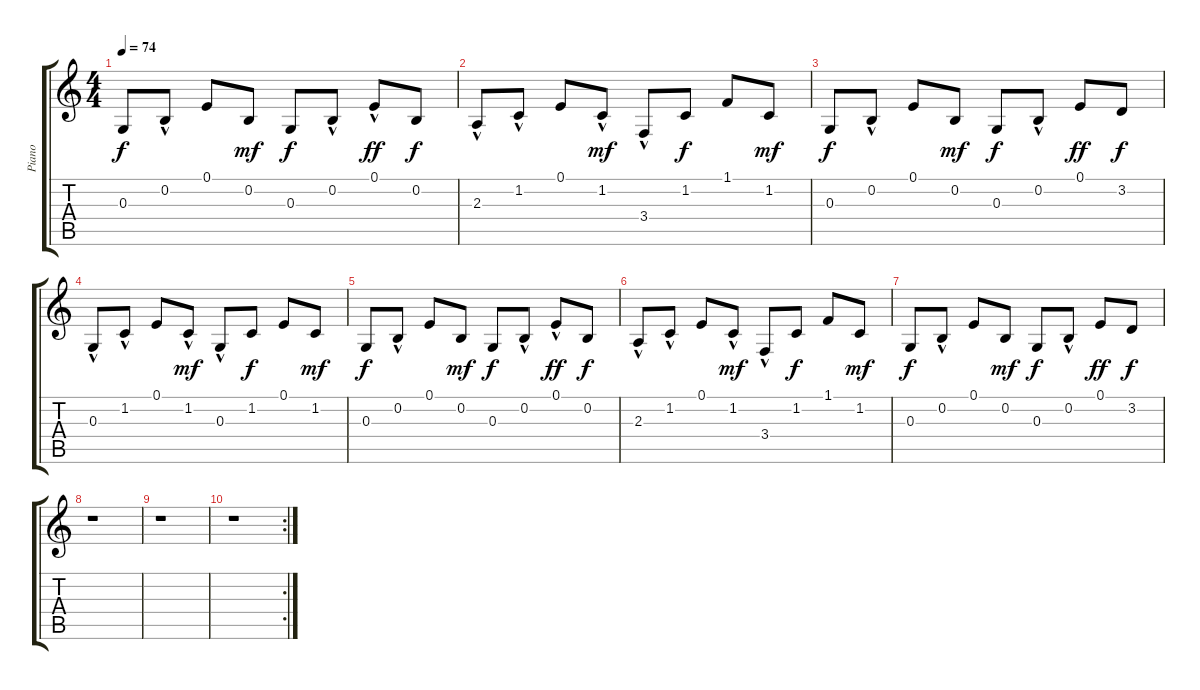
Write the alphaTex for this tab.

\track ("Piano" "Piano") {instrument acousticgrandpiano}
\staff {score tabs}
\tuning (E4 B3 G3 D3 A2 E2) {hide}
\ts (4 4)
\tempo 74
\clef g2
\ks c
0.3.8{dy f} 0.2{hac}.8 0.1.8 0.2.8{dy mf} 0.3.8{dy f} 0.2{hac}.8 0.1{hac}.8{dy ff} 0.2.8{dy f} |
2.3{hac}.8 1.2{hac}.8 0.1.8 1.2{hac}.8{dy mf} 3.4{hac}.8 1.2.8{dy f} 1.1.8 1.2.8{dy mf} |
0.3.8{dy f} 0.2{hac}.8 0.1.8 0.2.8{dy mf} 0.3.8{dy f} 0.2{hac}.8 0.1.8{dy ff} 3.2.8{dy f} |
0.3{hac}.8 1.2{hac}.8 0.1.8 1.2{hac}.8{dy mf} 0.3{hac}.8 1.2.8{dy f} 0.1.8 1.2.8{dy mf} |
0.3.8{dy f} 0.2{hac}.8 0.1.8 0.2.8{dy mf} 0.3.8{dy f} 0.2{hac}.8 0.1{hac}.8{dy ff} 0.2.8{dy f} |
2.3{hac}.8 1.2{hac}.8 0.1.8 1.2{hac}.8{dy mf} 3.4{hac}.8 1.2.8{dy f} 1.1.8 1.2.8{dy mf} |
0.3.8{dy f} 0.2{hac}.8 0.1.8 0.2.8{dy mf} 0.3.8{dy f} 0.2{hac}.8 0.1.8{dy ff} 3.2.8{dy f} |
r.1 |
r.1 |
\rc 2
r.1
